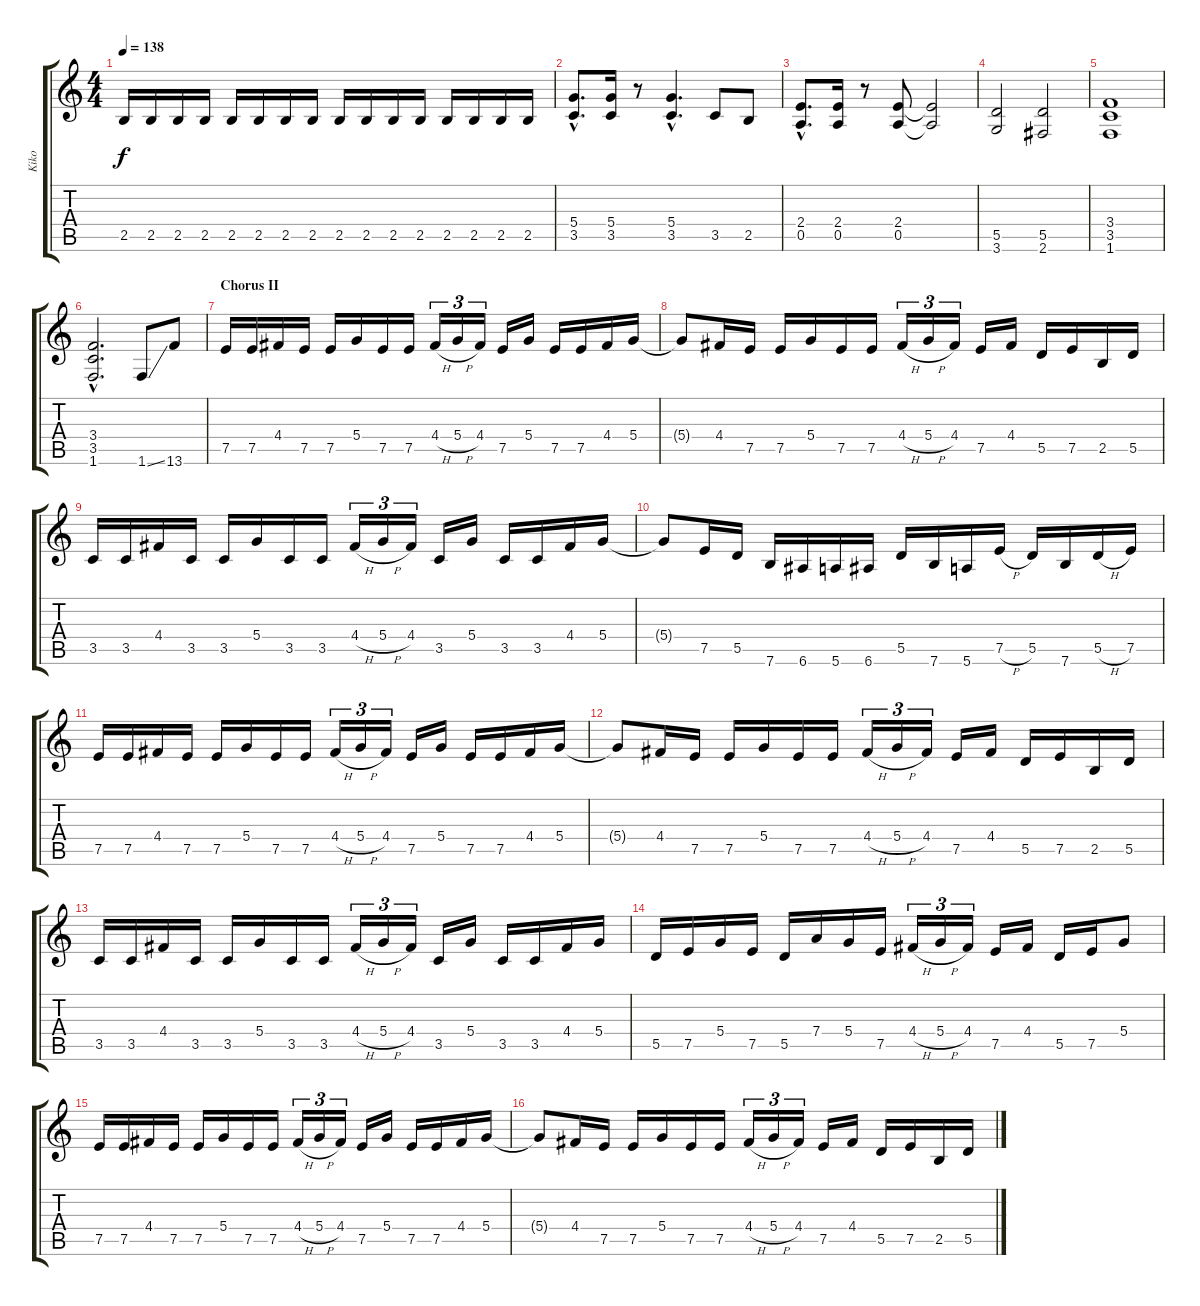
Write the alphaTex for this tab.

\track ("Kiko" "Kiko") {instrument distortionguitar}
\staff {score tabs}
\tuning (E4 B3 G3 D3 A2 E2) {hide}
\ts (4 4)
\tempo 138
\clef g2
\ks c
2.5.16{dy f} 2.5.16 2.5.16 2.5.16 2.5.16 2.5.16 2.5.16 2.5.16 2.5.16 2.5.16 2.5.16 2.5.16 2.5.16 2.5.16 2.5.16 2.5.16 |
(5.4{hac} 3.5{hac}).8{d} (5.4 3.5).16 r.8 (5.4{hac} 3.5{hac}).4{d} 3.5.8 2.5.8 |
(2.4{hac} 0.5{hac}).8{d} (2.4 0.5).16 r.8 (2.4 0.5).8 (2.4{t} 0.5{t}).2 |
(5.5 3.6).2 (5.5 2.6).2 |
(3.4 3.5 1.6).1 |
(3.4{hac} 3.5{hac} 1.6{hac}).2{d} 1.6{ss}.8 13.6.8 |
\section ("" "Chorus II")
7.5.16 7.5.16 4.4.16 7.5.16 7.5.16 5.4.16 7.5.16 7.5.16 4.4{h}.16{tu (3 2)} 5.4{h}.16{tu (3 2)} 4.4.16{tu (3 2)} 7.5.16 5.4.16 7.5.16 7.5.16 4.4.16 5.4.16 |
5.4{t}.8 4.4.16 7.5.16 7.5.16 5.4.16 7.5.16 7.5.16 4.4{h}.16{tu (3 2)} 5.4{h}.16{tu (3 2)} 4.4.16{tu (3 2)} 7.5.16 4.4.16 5.5.16 7.5.16 2.5.16 5.5.16 |
3.5.16 3.5.16 4.4.16 3.5.16 3.5.16 5.4.16 3.5.16 3.5.16 4.4{h}.16{tu (3 2)} 5.4{h}.16{tu (3 2)} 4.4.16{tu (3 2)} 3.5.16 5.4.16 3.5.16 3.5.16 4.4.16 5.4.16 |
5.4{t}.8 7.5.16 5.5.16 7.6.16 6.6.16 5.6.16 6.6.16 5.5.16 7.6.16 5.6.16 7.5{h}.16 5.5.16 7.6.16 5.5{h}.16 7.5.16 |
7.5.16 7.5.16 4.4.16 7.5.16 7.5.16 5.4.16 7.5.16 7.5.16 4.4{h}.16{tu (3 2)} 5.4{h}.16{tu (3 2)} 4.4.16{tu (3 2)} 7.5.16 5.4.16 7.5.16 7.5.16 4.4.16 5.4.16 |
5.4{t}.8 4.4.16 7.5.16 7.5.16 5.4.16 7.5.16 7.5.16 4.4{h}.16{tu (3 2)} 5.4{h}.16{tu (3 2)} 4.4.16{tu (3 2)} 7.5.16 4.4.16 5.5.16 7.5.16 2.5.16 5.5.16 |
3.5.16 3.5.16 4.4.16 3.5.16 3.5.16 5.4.16 3.5.16 3.5.16 4.4{h}.16{tu (3 2)} 5.4{h}.16{tu (3 2)} 4.4.16{tu (3 2)} 3.5.16 5.4.16 3.5.16 3.5.16 4.4.16 5.4.16 |
5.5.16 7.5.16 5.4.16 7.5.16 5.5.16 7.4.16 5.4.16 7.5.16 4.4{h}.16{tu (3 2)} 5.4{h}.16{tu (3 2)} 4.4.16{tu (3 2)} 7.5.16 4.4.16 5.5.16 7.5.16 5.4.8 |
7.5.16 7.5.16 4.4.16 7.5.16 7.5.16 5.4.16 7.5.16 7.5.16 4.4{h}.16{tu (3 2)} 5.4{h}.16{tu (3 2)} 4.4.16{tu (3 2)} 7.5.16 5.4.16 7.5.16 7.5.16 4.4.16 5.4.16 |
5.4{t}.8 4.4.16 7.5.16 7.5.16 5.4.16 7.5.16 7.5.16 4.4{h}.16{tu (3 2)} 5.4{h}.16{tu (3 2)} 4.4.16{tu (3 2)} 7.5.16 4.4.16 5.5.16 7.5.16 2.5.16 5.5.16
